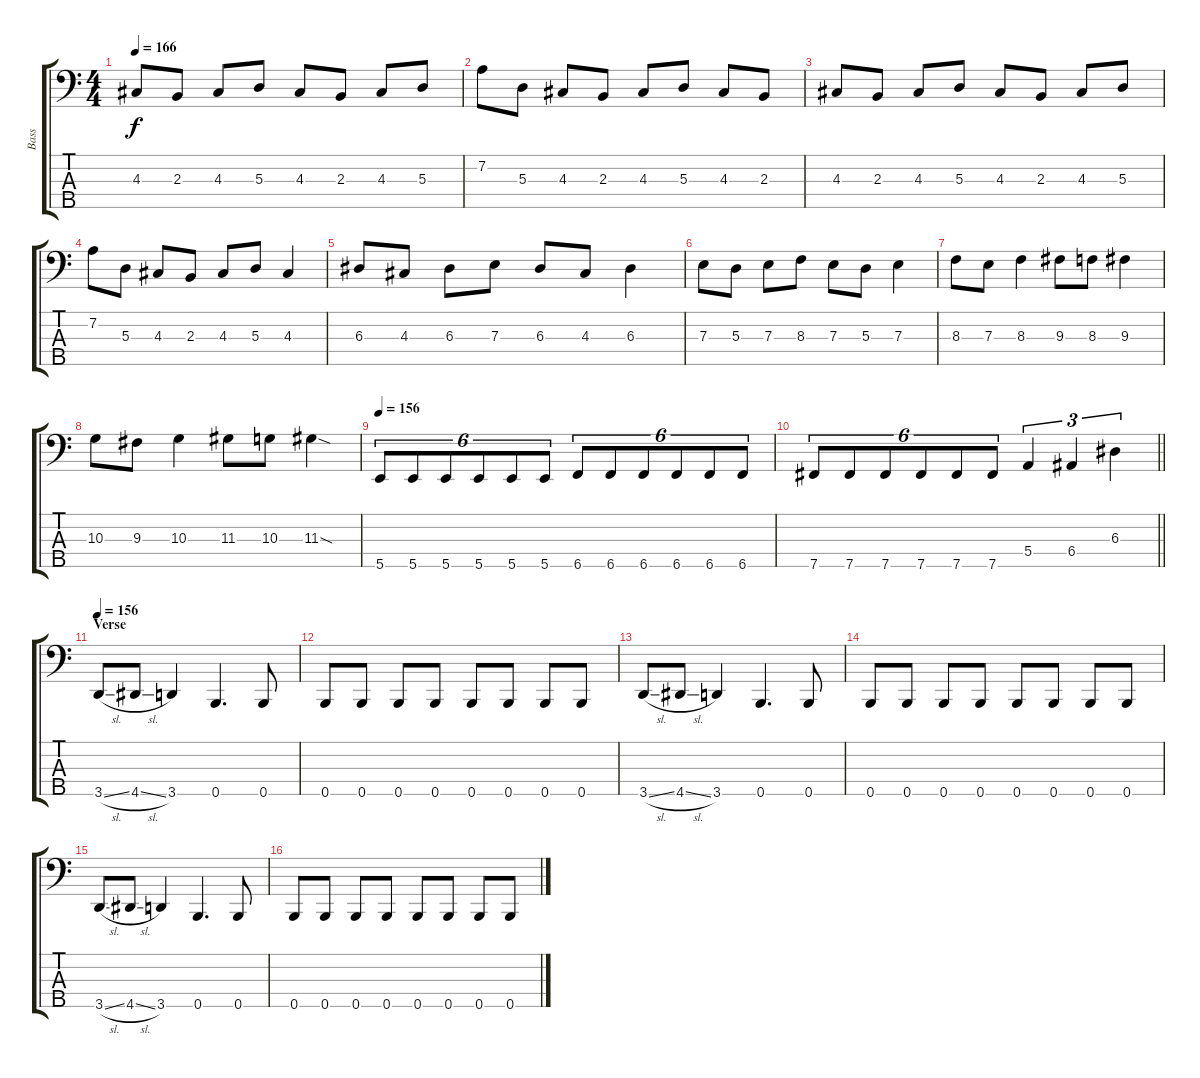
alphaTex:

\track ("Bass" "Bass") {instrument electricbassfinger}
\staff {score tabs}
\tuning (G2 D2 A1 E1 B0) {hide}
\ts (4 4)
\tempo 166
\clef f4
\ks c
4.3.8{dy f} 2.3.8 4.3.8 5.3.8 4.3.8 2.3.8 4.3.8 5.3.8 |
7.2.8 5.3.8 4.3.8 2.3.8 4.3.8 5.3.8 4.3.8 2.3.8 |
4.3.8 2.3.8 4.3.8 5.3.8 4.3.8 2.3.8 4.3.8 5.3.8 |
7.2.8 5.3.8 4.3.8 2.3.8 4.3.8 5.3.8 4.3.4 |
6.3.8 4.3.8 6.3.8 7.3.8 6.3.8 4.3.8 6.3.4 |
7.3.8 5.3.8 7.3.8 8.3.8 7.3.8 5.3.8 7.3.4 |
8.3.8 7.3.8 8.3.4 9.3.8 8.3.8 9.3.4 |
10.3.8 9.3.8 10.3.4 11.3.8 10.3.8 11.3{sod}.4 |
\tempo 156
5.5.8{tu (6 4)} 5.5.8{tu (6 4)} 5.5.8{tu (6 4)} 5.5.8{tu (6 4)} 5.5.8{tu (6 4)} 5.5.8{tu (6 4)} 6.5.8{tu (6 4)} 6.5.8{tu (6 4)} 6.5.8{tu (6 4)} 6.5.8{tu (6 4)} 6.5.8{tu (6 4)} 6.5.8{tu (6 4)} |
\barLineRight lightlight
7.5.8{tu (6 4)} 7.5.8{tu (6 4)} 7.5.8{tu (6 4)} 7.5.8{tu (6 4)} 7.5.8{tu (6 4)} 7.5.8{tu (6 4)} 5.4.4{tu (3 2)} 6.4.4{tu (3 2)} 6.3.4{tu (3 2)} |
\section ("" "Verse")
\tempo 156
3.5{sl}.8 4.5{sl}.8 3.5.4 0.5.4{d} 0.5.8 |
0.5.8 0.5.8 0.5.8 0.5.8 0.5.8 0.5.8 0.5.8 0.5.8 |
3.5{sl}.8 4.5{sl}.8 3.5.4 0.5.4{d} 0.5.8 |
0.5.8 0.5.8 0.5.8 0.5.8 0.5.8 0.5.8 0.5.8 0.5.8 |
3.5{sl}.8 4.5{sl}.8 3.5.4 0.5.4{d} 0.5.8 |
0.5.8 0.5.8 0.5.8 0.5.8 0.5.8 0.5.8 0.5.8 0.5.8
